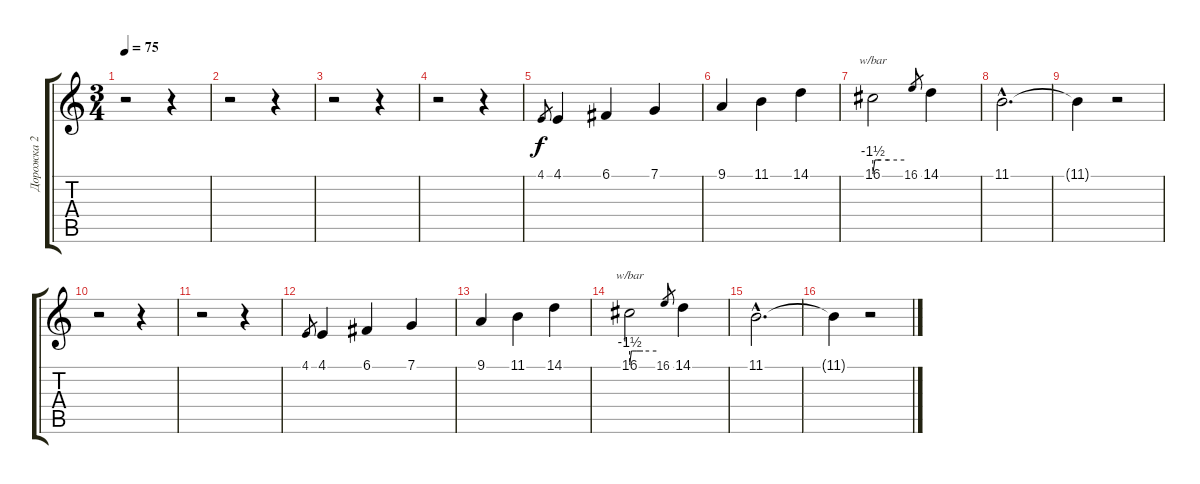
\track ("Дорожка 2" "Дорожка 2") {instrument synthvoice}
\staff {score tabs}
\tuning (C4 G3 Eb3 Bb2 F2 C2) {hide}
\ts (3 4)
\tempo 75
\clef g2
\ks c
r.2{dy f instrument synthvoice} r.4 |
r.2 r.4 |
r.2 r.4 |
r.2 r.4 |
4.1.8{gr} 4.1.4 6.1.4 7.1.4 |
9.1.4 11.1.4 14.1.4 |
16.1.2{tbe (custom default 0 -6 4 0 6 0 10 0 15 0 30 0 60 0)} 16.1.8{gr} 14.1.4 |
11.1{hac}.2{d} |
11.1{t}.4 r.2 |
r.2 r.4 |
r.2 r.4 |
4.1.8{gr} 4.1.4 6.1.4 7.1.4 |
9.1.4 11.1.4 14.1.4 |
16.1.2{tbe (custom default 0 -6 4 0 6 0 10 0 15 0 30 0 60 0)} 16.1.8{gr} 14.1.4 |
11.1{hac}.2{d} |
11.1{t}.4 r.2
